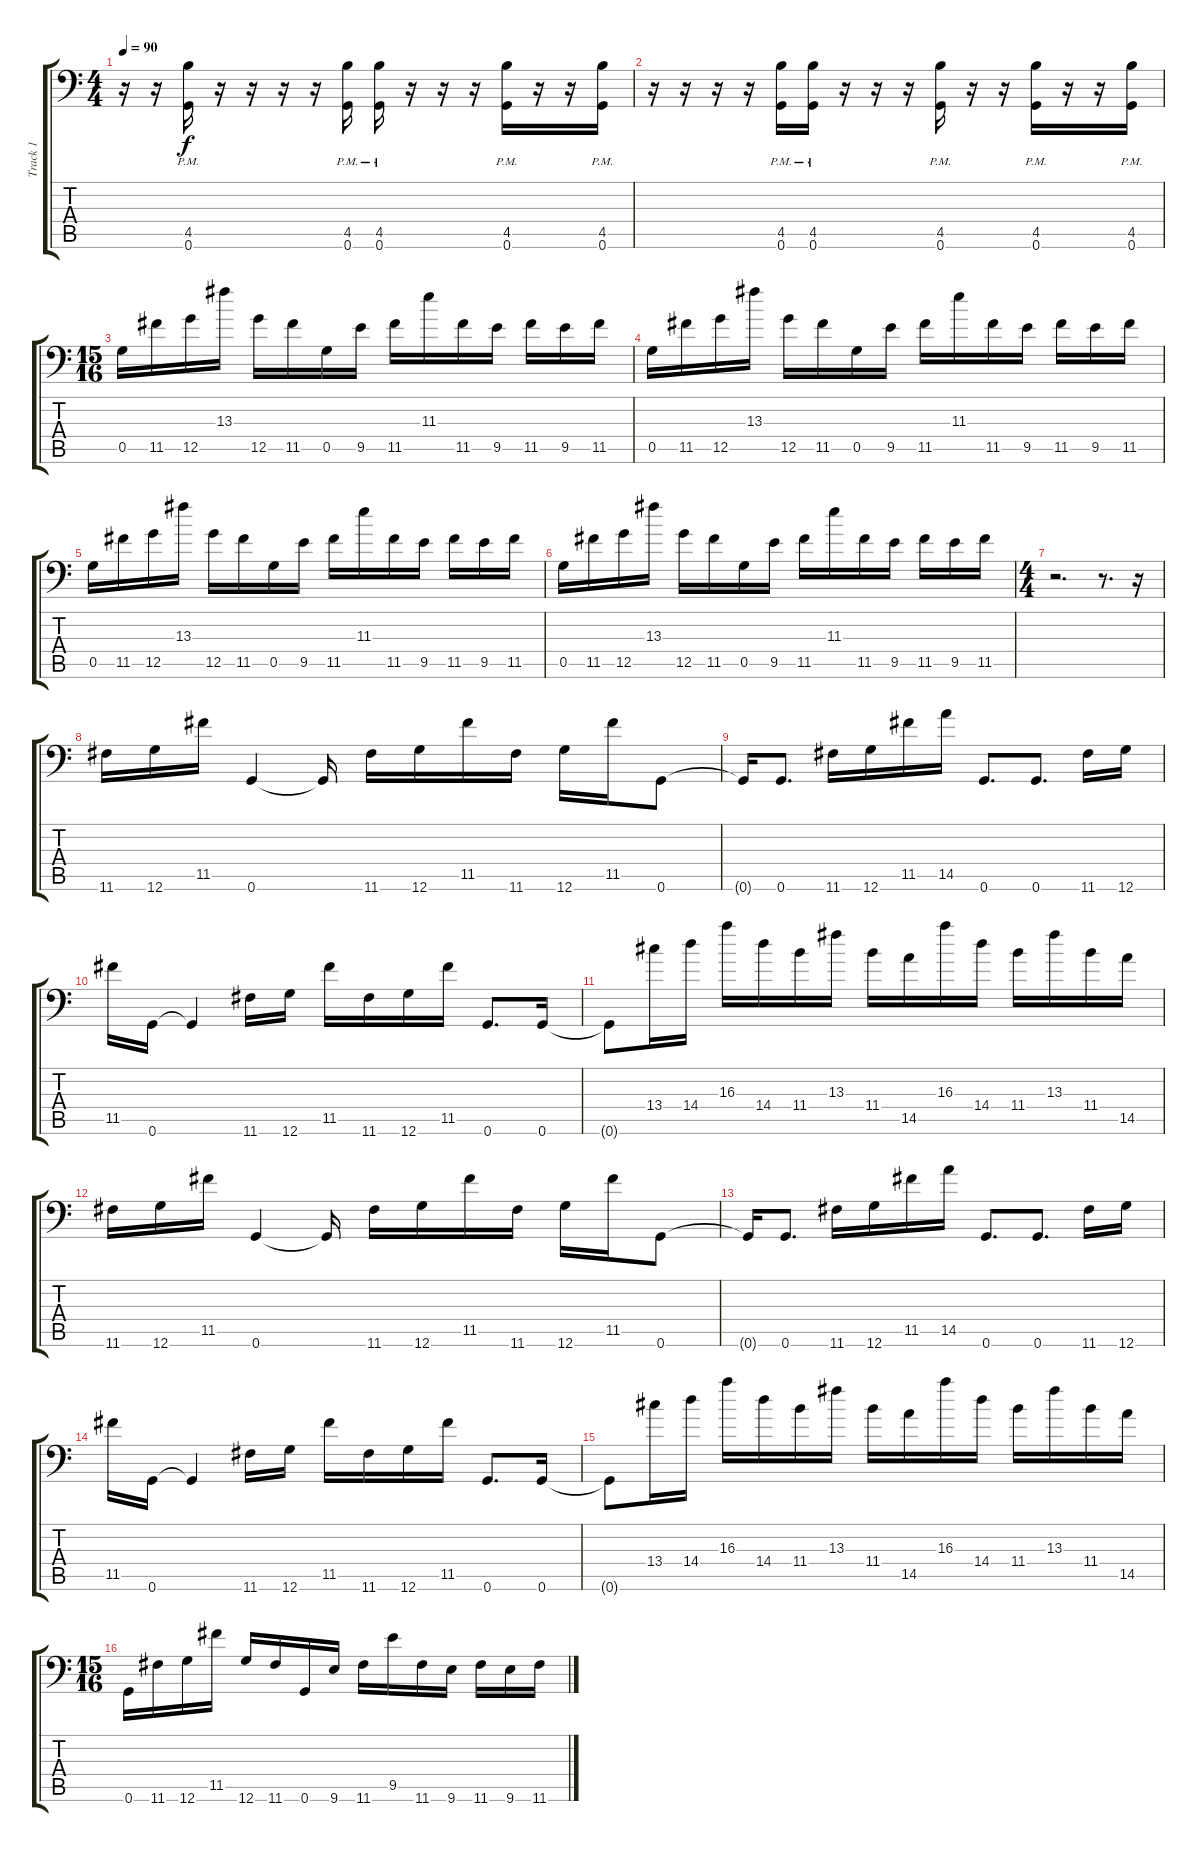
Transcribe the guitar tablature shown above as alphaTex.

\track ("Track 1" "Track 1") {instrument distortionguitar}
\staff {score tabs}
\tuning (D4 A3 F3 C3 G2 G1) {hide}
\ts (4 4)
\tempo 90
\clef f4
\ks c
r.16{dy f} r.16 (4.5{pm} 0.6{pm}).16 r.16 r.16 r.16 r.16 (4.5{pm} 0.6{pm}).16 (4.5{pm} 0.6{pm}).16 r.16 r.16 r.16 (4.5{pm} 0.6{pm}).16 r.16 r.16 (4.5{pm} 0.6{pm}).16 |
r.16 r.16 r.16 r.16 (4.5{pm} 0.6{pm}).16 (4.5{pm} 0.6{pm}).16 r.16 r.16 r.16 (4.5{pm} 0.6{pm}).16 r.16 r.16 (4.5{pm} 0.6{pm}).16 r.16 r.16 (4.5{pm} 0.6{pm}).16 |
\ts (15 16)
0.5.16 11.5.16 12.5.16 13.3.16 12.5.16 11.5.16 0.5.16 9.5.16 11.5.16 11.3.16 11.5.16 9.5.16 11.5.16 9.5.16 11.5.16 |
0.5.16 11.5.16 12.5.16 13.3.16 12.5.16 11.5.16 0.5.16 9.5.16 11.5.16 11.3.16 11.5.16 9.5.16 11.5.16 9.5.16 11.5.16 |
0.5.16 11.5.16 12.5.16 13.3.16 12.5.16 11.5.16 0.5.16 9.5.16 11.5.16 11.3.16 11.5.16 9.5.16 11.5.16 9.5.16 11.5.16 |
0.5.16 11.5.16 12.5.16 13.3.16 12.5.16 11.5.16 0.5.16 9.5.16 11.5.16 11.3.16 11.5.16 9.5.16 11.5.16 9.5.16 11.5.16 |
\ts (4 4)
r.2{d} r.8{d} r.16 |
11.6.16 12.6.16 11.5.16 0.6.4 0.6{t}.16 11.6.16 12.6.16 11.5.16 11.6.16 12.6.16 11.5.16 0.6.8 |
0.6{t}.16 0.6.8{d} 11.6.16 12.6.16 11.5.16 14.5.16 0.6.8{d} 0.6.8{d} 11.6.16 12.6.16 |
11.5.16 0.6.16 0.6{t}.4 11.6.16 12.6.16 11.5.16 11.6.16 12.6.16 11.5.16 0.6.8{d} 0.6.16 |
0.6{t}.8 13.4.16 14.4.16 16.3.16 14.4.16 11.4.16 13.3.16 11.4.16 14.5.16 16.3.16 14.4.16 11.4.16 13.3.16 11.4.16 14.5.16 |
11.6.16 12.6.16 11.5.16 0.6.4 0.6{t}.16 11.6.16 12.6.16 11.5.16 11.6.16 12.6.16 11.5.16 0.6.8 |
0.6{t}.16 0.6.8{d} 11.6.16 12.6.16 11.5.16 14.5.16 0.6.8{d} 0.6.8{d} 11.6.16 12.6.16 |
11.5.16 0.6.16 0.6{t}.4 11.6.16 12.6.16 11.5.16 11.6.16 12.6.16 11.5.16 0.6.8{d} 0.6.16 |
0.6{t}.8 13.4.16 14.4.16 16.3.16 14.4.16 11.4.16 13.3.16 11.4.16 14.5.16 16.3.16 14.4.16 11.4.16 13.3.16 11.4.16 14.5.16 |
\ts (15 16)
0.6.16 11.6.16 12.6.16 11.5.16 12.6.16 11.6.16 0.6.16 9.6.16 11.6.16 9.5.16 11.6.16 9.6.16 11.6.16 9.6.16 11.6.16
